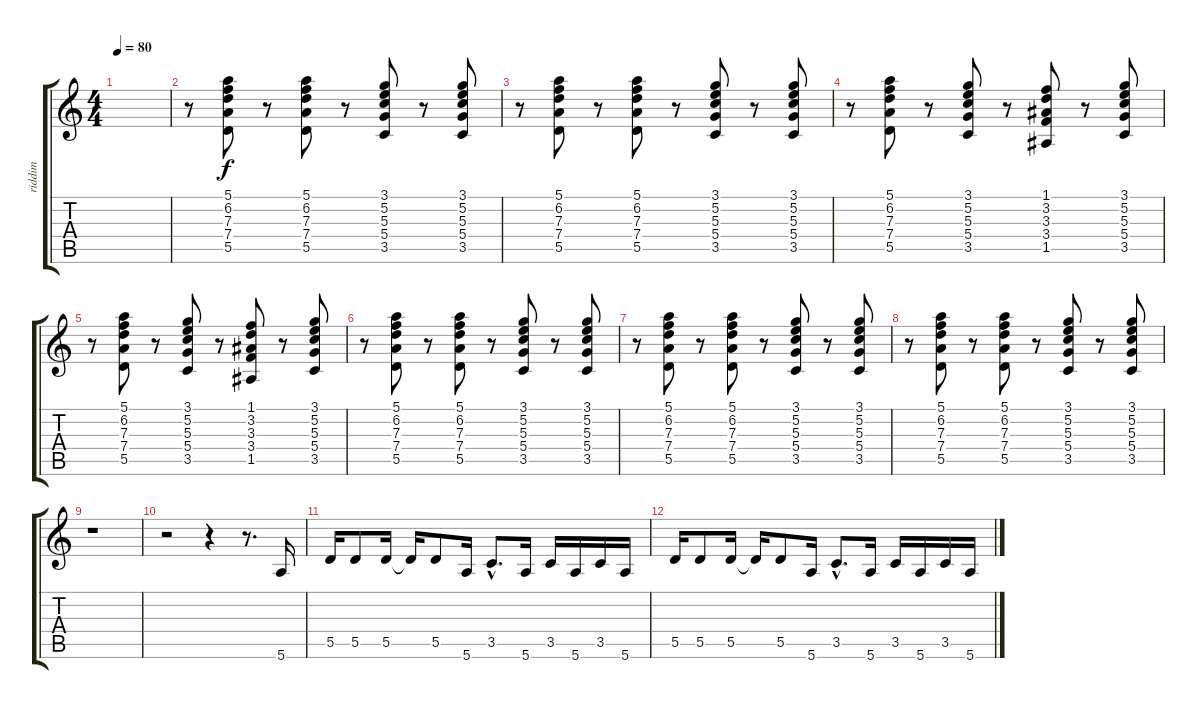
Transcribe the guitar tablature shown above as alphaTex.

\track ("riddim" "riddim") {instrument acousticguitarsteel}
\staff {score tabs}
\tuning (E4 B3 G3 D3 A2 E2) {hide}
\ts (4 4)
\tempo 80
\clef g2
\ks c
|
r.8 (5.1 6.2 7.3 7.4 5.5).8 r.8 (5.1 6.2 7.3 7.4 5.5).8 r.8 (3.1 5.2 5.3 5.4 3.5).8 r.8 (3.1 5.2 5.3 5.4 3.5).8 |
r.8 (5.1 6.2 7.3 7.4 5.5).8 r.8 (5.1 6.2 7.3 7.4 5.5).8 r.8 (3.1 5.2 5.3 5.4 3.5).8 r.8 (3.1 5.2 5.3 5.4 3.5).8 |
r.8 (5.1 6.2 7.3 7.4 5.5).8 r.8 (3.1 5.2 5.3 5.4 3.5).8 r.8 (1.1 3.2 3.3 3.4 1.5).8 r.8 (3.1 5.2 5.3 5.4 3.5).8 |
r.8 (5.1 6.2 7.3 7.4 5.5).8 r.8 (3.1 5.2 5.3 5.4 3.5).8 r.8 (1.1 3.2 3.3 3.4 1.5).8 r.8 (3.1 5.2 5.3 5.4 3.5).8 |
r.8 (5.1 6.2 7.3 7.4 5.5).8 r.8 (5.1 6.2 7.3 7.4 5.5).8 r.8 (3.1 5.2 5.3 5.4 3.5).8 r.8 (3.1 5.2 5.3 5.4 3.5).8 |
r.8 (5.1 6.2 7.3 7.4 5.5).8 r.8 (5.1 6.2 7.3 7.4 5.5).8 r.8 (3.1 5.2 5.3 5.4 3.5).8 r.8 (3.1 5.2 5.3 5.4 3.5).8 |
r.8 (5.1 6.2 7.3 7.4 5.5).8 r.8 (5.1 6.2 7.3 7.4 5.5).8 r.8 (3.1 5.2 5.3 5.4 3.5).8 r.8 (3.1 5.2 5.3 5.4 3.5).8 |
r.1 |
r.2 r.4 r.8{d} 5.6.16{instrument acousticguitarnylon} |
5.5.16 5.5.8 5.5.16 5.5{t}.16 5.5.8 5.6.16 3.5{hac}.8{d} 5.6.16 3.5.16 5.6.16 3.5.16 5.6.16 |
5.5.16 5.5.8 5.5.16 5.5{t}.16 5.5.8 5.6.16 3.5{hac}.8{d} 5.6.16 3.5.16 5.6.16 3.5.16 5.6.16
